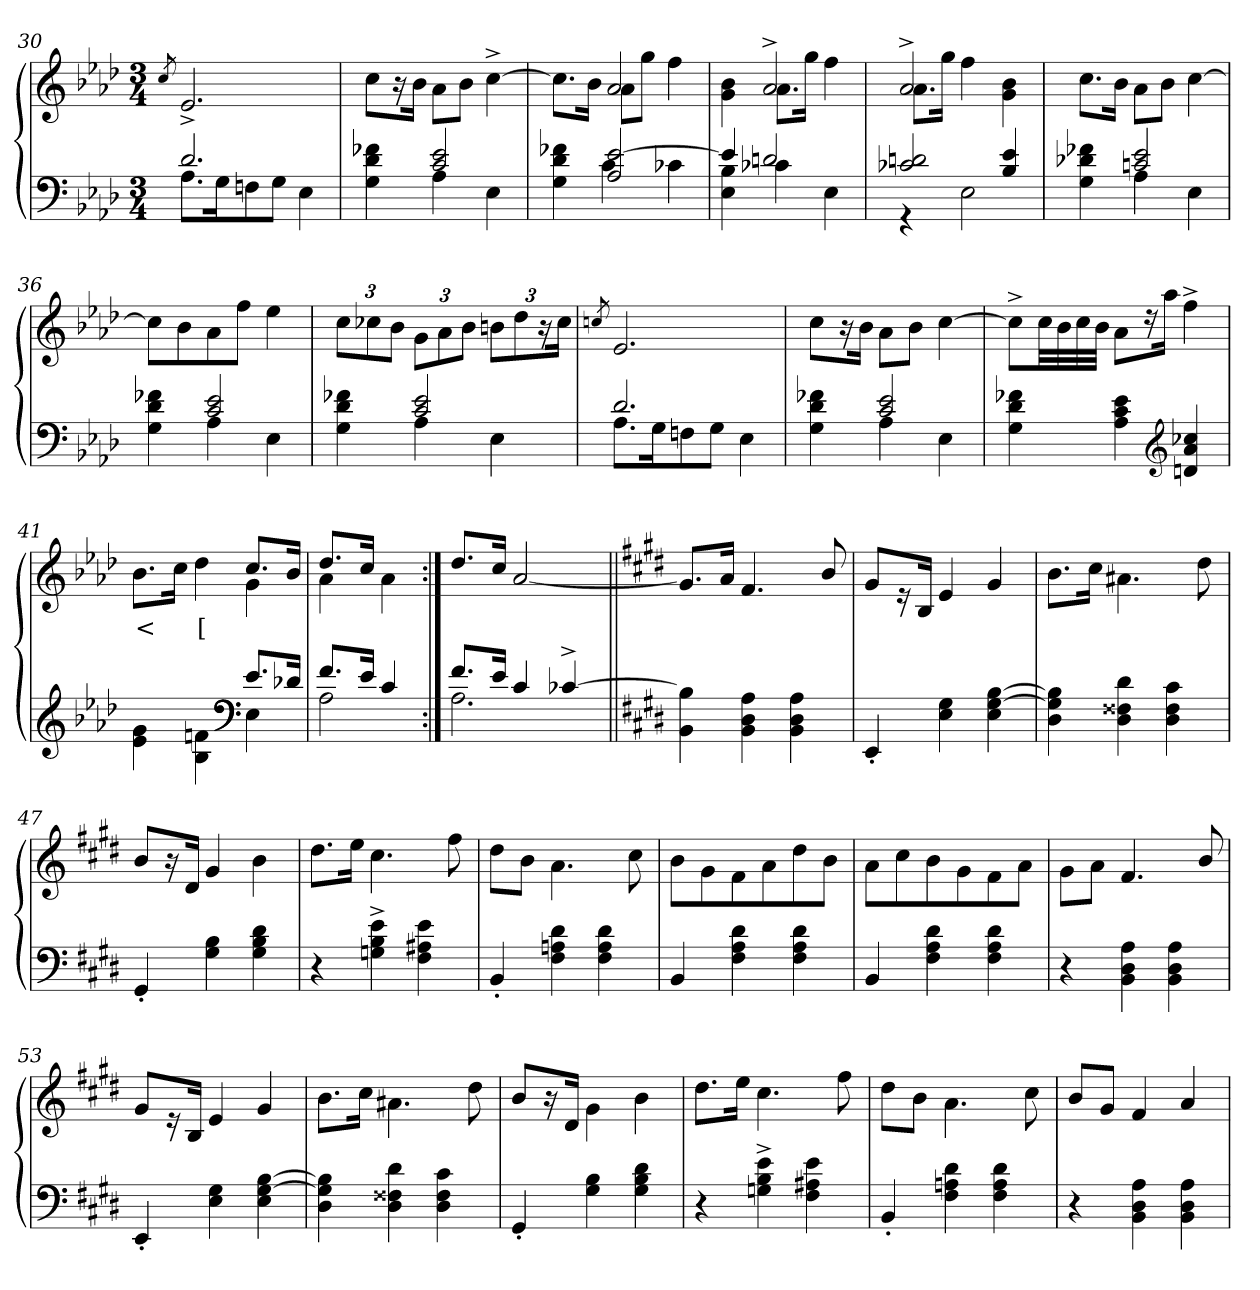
**kern	**kern	**text
*part2	*part1	*part1
*staff2	*staff1	*staff1
*clefF4	*clefG2	*
*k[b-e-a-d-]	*k[b-e-a-d-]	*
*M3/4	*M3/4	*
=30	=30	=30
.	8qcc/	.
*^	*	*
2.d-	8.A-L	2.e-^>	.
.	16G	.	.
.	8Fn	.	.
.	8GJ	.	.
.	4E-	.	.
=31	=31	=31	=31
4ryy	4f-X 4d- 4G	8cc\L	.
.	.	16r	.
.	.	16b-Jk	.
2e- 2c	4A-	8a-\L	.
.	.	8b-J	.
.	4E-	[4cc^>	.
=32	=32	=32	=32
*	*	*^	*
4ryy	4f-X 4d- 4G	4ryy	8.ccL]	.
.	.	.	16b-Jk	.
[2e- 2A-	4c	2a-	8a-L	.
.	.	.	8ggJ	.
.	4c-X	.	4ff	.
=33	=33	=33	=33	=33
4e-]	4B- 4E-	4ryy	4b-\ 4g\	.
2dn	4c-X	2a-^>	8.a-L	.
.	.	.	16ggJk	.
.	4E-	.	4ff	.
=34	=34	=34	=34	=34
2dn 2c-X	4r	2a-^>	8.a-L	.
.	.	.	16ggJk	.
.	2E-	.	4ff	.
4e- 4B-	.	4ryy	4b-\ 4g\	.
*	*	*v	*v	*
=35	=35	=35	=35
4ryy	4f-X 4d-X 4G	8.ccL	.
.	.	16b-Jk	.
2e- 2cn	4A-	8a-\L	.
.	.	8b-J	.
.	4E-	[4cc	.
=36	=36	=36	=36
4ryy	4f-X 4d- 4G	8ccL]	.
.	.	8b-	.
2e- 2c	4A-	8a-	.
.	.	8ffJ	.
.	4E-	4ee-	.
=37	=37	=37	=37
4ryy	4f-X 4d- 4G	12ccL	.
.	.	12cc-X	.
.	.	12b-J	.
2e- 2c	4A-	12g\L	.
.	.	12a-	.
.	.	12b-J	.
.	4E-	12bnL	.
.	.	12dd-	.
.	.	24r	.
.	.	24cc-\Jk	.
=38	=38	=38	=38
.	.	8qccn/	.
2.d-	8.A-L	2.e-	.
.	16G	.	.
.	8Fn	.	.
.	8GJ	.	.
.	4E-	.	.
=39	=39	=39	=39
4ryy	4f-X 4d- 4G	8cc\L	.
.	.	16r	.
.	.	16b-Jk	.
2e- 2c	4A-	8a-\L	.
.	.	8b-J	.
.	4E-	[4cc	.
*v	*v	*	*
=40	=40	=40
4f-X 4d- 4G	8cc^>L]	.
.	32ccLL	.
.	32b-	.
.	32cc	.
.	32b-JJJ	.
4e- 4c 4A-	8a-L	.
.	16r	.
.	16aa-Jk	.
*clefG2	*	*
4cc-X 4a- 4dn	4ff^>	.
=41	=41	=41
*^	*^	*
2ryy	4g\ 4e-\	2ryy	8.b-L	<
.	.	.	16ccJk	.
.	4fn\ 4B-\	.	4dd-	[
*clefF4	*	*	*	*
4E-\	8.e-/L	8.ccL	4g	.
.	16d-XJk	16b-Jk	.	.
=42	=42	=42	=42	=42
8.fL	2A-	8.dd-L	4a-	.
16e-Jk	.	16ccJk	.	.
4c	.	4a-\	4ryy	.
*	*	*v	*v	*
=43:|!	=43:|!	=43:|!	=43:|!
8.fL	2.A-	8.dd-/L	.
16e-Jk	.	16ccJk	.
4c	.	[2a-	.
[4c-X^>	.	.	.
*v	*v	*	*
=44||	=44||	=44||
*k[f#c#g#d#]	*k[f#c#g#d#]	*
4B] 4BB	8.g#L]	.
.	16aJk	.
4A 4D# 4BB	4.f#	.
4A 4D# 4BB	.	.
.	8b/	.
=45	=45	=45
4EE'>	8g#L	.
.	16r	.
.	16BJk	.
4G# 4E	4e	.
[4B [4G# 4E	4g#	.
=46	=46	=46
4B] 4G#] 4D#	8.bL	.
.	16cc#Jk	.
4d# 4F##X 4D#	4.a#X\	.
4c# 4F## 4D#	.	.
.	8dd#	.
=47	=47	=47
4GG#'>	8bL	.
.	16r	.
.	16d#Jk	.
4B 4G#	4g#	.
4d# 4B 4G#	4b	.
=48	=48	=48
4r	8.dd#L	.
.	16eeJk	.
4e^> 4B^> 4Gn^>	4.cc#	.
4e 4A#X 4F#	.	.
.	8ff#	.
=49	=49	=49
4BB'>	8dd#L	.
.	8bJ	.
4d# 4An 4F#	4.a\	.
4d# 4A 4F#	.	.
.	8cc#	.
=50	=50	=50
4BB	8b\L	.
.	8g#	.
4d# 4A 4F#	8f#	.
.	8a	.
4d# 4A 4F#	8dd#	.
.	8bJ	.
=51	=51	=51
4BB	8a\L	.
.	8cc#	.
4d# 4A 4F#	8b	.
.	8g#	.
4d# 4A 4F#	8f#	.
.	8aJ	.
=52	=52	=52
4r	8g#\L	.
.	8aJ	.
4A 4D# 4BB	4.f#	.
4A 4D# 4BB	.	.
.	8b/	.
=53	=53	=53
4EE'>	8g#L	.
.	16r	.
.	16BJk	.
4G# 4E	4e	.
[4B [4G# 4E	4g#	.
=54	=54	=54
4B] 4G#] 4D#	8.bL	.
.	16cc#Jk	.
4d# 4F##X 4D#	4.a#X\	.
4c# 4F## 4D#	.	.
.	8dd#	.
=55	=55	=55
4GG#'>	8bL	.
.	16r	.
.	16d#Jk	.
4B 4G#	4g#\	.
4d# 4B 4G#	4b	.
=56	=56	=56
4r	8.dd#L	.
.	16eeJk	.
4e^> 4B^> 4Gn^>	4.cc#	.
4e 4A#X 4F#	.	.
.	8ff#	.
=57	=57	=57
4BB'>	8dd#L	.
.	8bJ	.
4d# 4An 4F#	4.a\	.
4d# 4A 4F#	.	.
.	8cc#	.
=58	=58	=58
4r	8bL	.
.	8g#J	.
4A 4D# 4BB	4f#	.
4A 4D# 4BB	4a	.
=	=	=
*-	*-	*-
